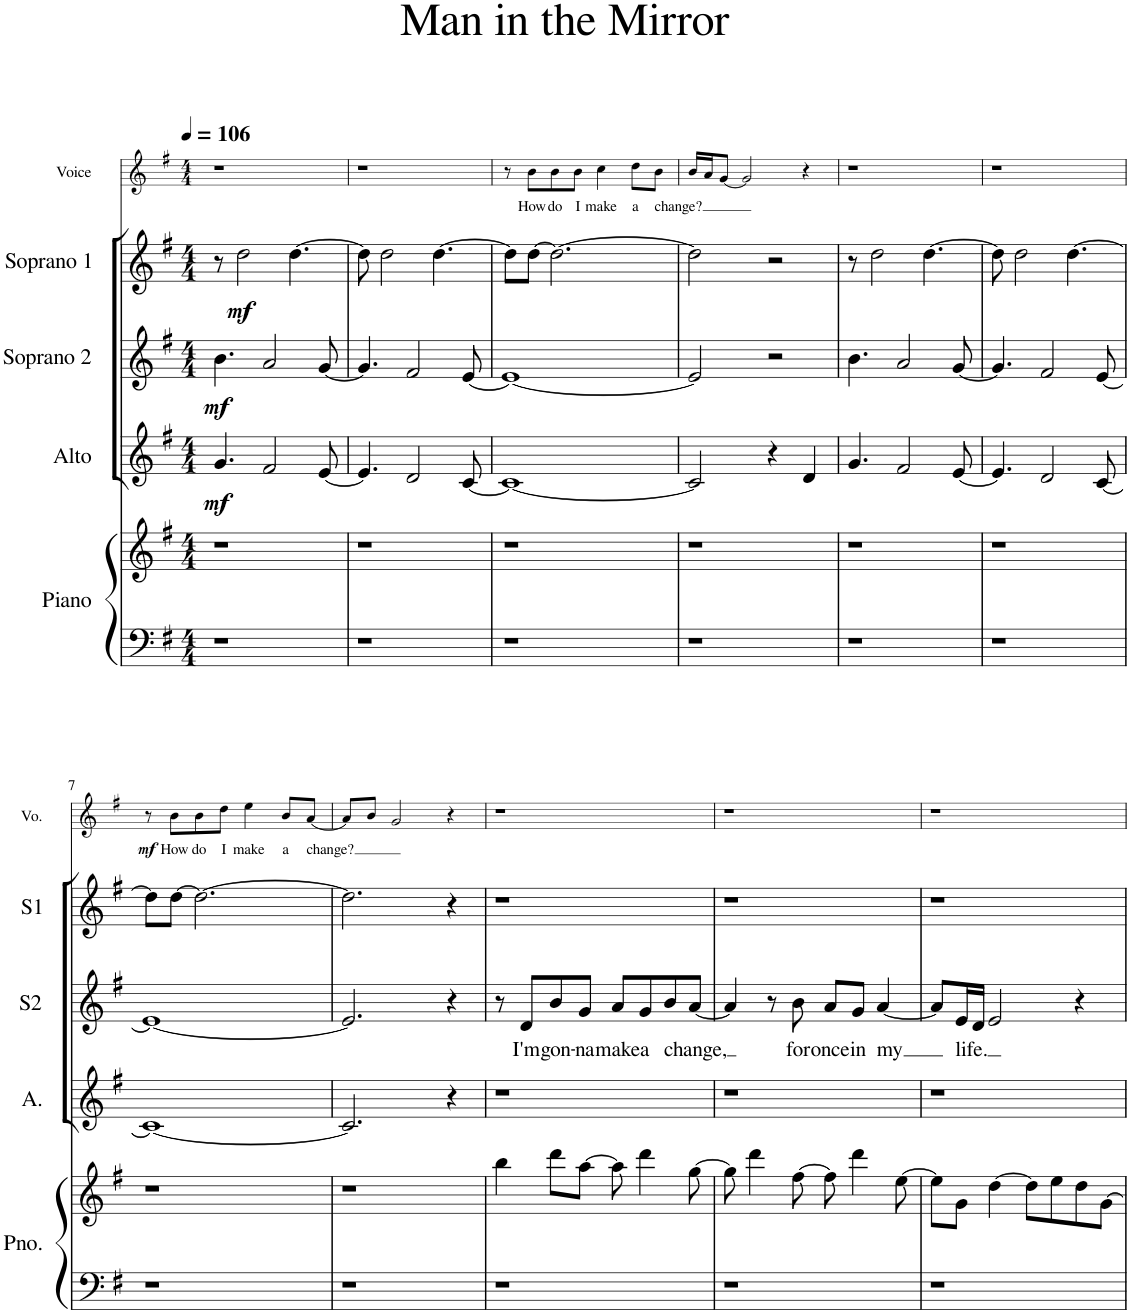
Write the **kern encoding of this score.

**kern	**kern	**kern	**dynam	**kern	**text	**dynam	**kern	**dynam	**kern	**text	**dynam
*part5	*part5	*part4	*part4	*part3	*part3	*part3	*part2	*part2	*part1	*part1	*part1
*staff6	*staff5	*staff4	*staff4	*staff3	*staff3	*staff3	*staff2	*staff2	*staff1	*staff1	*staff1
*I"Piano	*	*I"Alto	*	*I"Soprano 2	*	*	*I"Soprano 1	*	*I"Voice	*	*
*I'Pno.	*	*I'A.	*	*I'S2	*	*	*I'S1	*	*I'Vo.	*	*
*	*	*	*	*	*	*	*	*	*stria5	*	*
*clefF4	*clefG2	*clefG2	*	*clefG2	*	*	*clefG2	*	*clefG2	*	*
*	*	*Trd1c2	*	*	*	*	*	*	*	*	*
*k[f#]	*k[f#]	*k[f#]	*	*k[f#]	*	*	*k[f#]	*	*k[f#]	*	*
*G:	*G:	*G:	*	*G:	*	*	*G:	*	*G:	*	*
*M4/4	*M4/4	*M4/4	*	*M4/4	*	*	*M4/4	*	*M4/4	*	*
*MM106	*MM106	*MM106	*	*MM106	*	*	*MM106	*	*MM106	*	*
=1	=1	=1	=1	=1	=1	=1	=1	=1	=1	=1	=1
!	!	!	!LO:DY:b	!	!	!LO:DY:b	!	!	!	!	!
1r	1r	4.g/	mf	4.b\	.	mf	8r	.	1r	.	.
!	!	!	!	!	!	!	!	!LO:DY:b	!	!	!
.	.	.	.	.	.	.	2dd\	mf	.	.	.
.	.	2f#/	.	2a/	.	.	.	.	.	.	.
.	.	.	.	.	.	.	[4.dd\	.	.	.	.
.	.	[8e/	.	[8g/	.	.	.	.	.	.	.
=2	=2	=2	=2	=2	=2	=2	=2	=2	=2	=2	=2
1r	1r	4.e/]	.	4.g/]	.	.	8dd\]	.	1r	.	.
.	.	.	.	.	.	.	2dd\	.	.	.	.
.	.	2d/	.	2f#/	.	.	.	.	.	.	.
.	.	.	.	.	.	.	[4.dd\	.	.	.	.
.	.	[8c/	.	[8e/	.	.	.	.	.	.	.
=3	=3	=3	=3	=3	=3	=3	=3	=3	=3	=3	=3
1r	1r	1c_	.	1e_	.	.	8dd\L]	.	8r	.	.
!	!	!	!	!	!	!	!	!	!	!LO:LY:b	!
.	.	.	.	.	.	.	[8dd\J	.	8b\L	How	.
!	!	!	!	!	!	!	!	!	!	!LO:LY:b	!
.	.	.	.	.	.	.	2.dd\_	.	8b\	do	.
!	!	!	!	!	!	!	!	!	!	!LO:LY:b	!
.	.	.	.	.	.	.	.	.	8b\J	I	.
!	!	!	!	!	!	!	!	!	!	!LO:LY:b	!
.	.	.	.	.	.	.	.	.	4cc\	make	.
!	!	!	!	!	!	!	!	!	!	!LO:LY:b	!
.	.	.	.	.	.	.	.	.	8dd\L	a	.
!	!	!	!	!	!	!	!	!	!	!LO:LY:b	!
.	.	.	.	.	.	.	.	.	8b\J	change?	.
=4	=4	=4	=4	=4	=4	=4	=4	=4	=4	=4	=4
1r	1r	2c/]	.	2e/]	.	.	2dd\]	.	16b/LL	.	.
.	.	.	.	.	.	.	.	.	16a/J	.	.
.	.	.	.	.	.	.	.	.	[8g/J	.	.
.	.	.	.	.	.	.	.	.	2g/]	.	.
.	.	4r	.	2r	.	.	2r	.	.	.	.
.	.	4d/	.	.	.	.	.	.	4r	.	.
=5	=5	=5	=5	=5	=5	=5	=5	=5	=5	=5	=5
1r	1r	4.g/	.	4.b\	.	.	8r	.	1r	.	.
.	.	.	.	.	.	.	2dd\	.	.	.	.
.	.	2f#/	.	2a/	.	.	.	.	.	.	.
.	.	.	.	.	.	.	[4.dd\	.	.	.	.
.	.	[8e/	.	[8g/	.	.	.	.	.	.	.
=6	=6	=6	=6	=6	=6	=6	=6	=6	=6	=6	=6
1r	1r	4.e/]	.	4.g/]	.	.	8dd\]	.	1r	.	.
.	.	.	.	.	.	.	2dd\	.	.	.	.
.	.	2d/	.	2f#/	.	.	.	.	.	.	.
.	.	.	.	.	.	.	[4.dd\	.	.	.	.
.	.	[8c/	.	[8e/	.	.	.	.	.	.	.
!!LO:LB:g=z
=7	=7	=7	=7	=7	=7	=7	=7	=7	=7	=7	=7
!	!	!	!	!	!	!	!	!	!	!	!LO:DY:b
1r	1r	1c_	.	1e_	.	.	8dd\L]	.	8r	.	mf
!	!	!	!	!	!	!	!	!	!	!LO:LY:b	!
.	.	.	.	.	.	.	[8dd\J	.	8b\L	How	.
!	!	!	!	!	!	!	!	!	!	!LO:LY:b	!
.	.	.	.	.	.	.	2.dd\_	.	8b\	do	.
!	!	!	!	!	!	!	!	!	!	!LO:LY:b	!
.	.	.	.	.	.	.	.	.	8dd\J	I	.
!	!	!	!	!	!	!	!	!	!	!LO:LY:b	!
.	.	.	.	.	.	.	.	.	4ee\	make	.
!	!	!	!	!	!	!	!	!	!	!LO:LY:b	!
.	.	.	.	.	.	.	.	.	8b/L	a	.
!	!	!	!	!	!	!	!	!	!	!LO:LY:b	!
.	.	.	.	.	.	.	.	.	[8a/J	change?	.
=8	=8	=8	=8	=8	=8	=8	=8	=8	=8	=8	=8
1r	1r	2.c/]	.	2.e/]	.	.	2.dd\]	.	8a/L]	.	.
.	.	.	.	.	.	.	.	.	8b/J	.	.
.	.	.	.	.	.	.	.	.	2g/	.	.
.	.	4r	.	4r	.	.	4r	.	4r	.	.
=9	=9	=9	=9	=9	=9	=9	=9	=9	=9	=9	=9
1r	4bb\	1r	.	8r	.	.	1r	.	1r	.	.
!	!	!	!	!	!LO:LY:b	!	!	!	!	!	!
.	.	.	.	8d/L	I'm	.	.	.	.	.	.
!	!	!	!	!	!LO:LY:b	!	!	!	!	!	!
.	8ddd\L	.	.	8b/	gon-	.	.	.	.	.	.
!	!	!	!	!	!LO:LY:b	!	!	!	!	!	!
.	[8aa\J	.	.	8g/J	-na	.	.	.	.	.	.
!	!	!	!	!	!LO:LY:b	!	!	!	!	!	!
.	8aa\]	.	.	8a/L	make	.	.	.	.	.	.
!	!	!	!	!	!LO:LY:b	!	!	!	!	!	!
.	4ddd\	.	.	8g/	a	.	.	.	.	.	.
!	!	!	!	!	!LO:LY:b	!	!	!	!	!	!
.	.	.	.	8b/	change,	.	.	.	.	.	.
.	[8gg\	.	.	[8a/J	.	.	.	.	.	.	.
=10	=10	=10	=10	=10	=10	=10	=10	=10	=10	=10	=10
1r	8gg\]	1r	.	4a/]	.	.	1r	.	1r	.	.
.	4ddd\	.	.	.	.	.	.	.	.	.	.
.	.	.	.	8r	.	.	.	.	.	.	.
!	!	!	!	!	!LO:LY:b	!	!	!	!	!	!
.	[8ff#\	.	.	8b\	for	.	.	.	.	.	.
!	!	!	!	!	!LO:LY:b	!	!	!	!	!	!
.	8ff#\]	.	.	8a/L	once	.	.	.	.	.	.
!	!	!	!	!	!LO:LY:b	!	!	!	!	!	!
.	4ddd\	.	.	8g/J	in	.	.	.	.	.	.
!	!	!	!	!	!LO:LY:b	!	!	!	!	!	!
.	.	.	.	[4a/	my	.	.	.	.	.	.
.	[8ee\	.	.	.	.	.	.	.	.	.	.
=11	=11	=11	=11	=11	=11	=11	=11	=11	=11	=11	=11
1r	8ee\L]	1r	.	8a/L]	.	.	1r	.	1r	.	.
!	!	!	!	!	!LO:LY:b	!	!	!	!	!	!
.	8g\J	.	.	16e/L	life.	.	.	.	.	.	.
.	.	.	.	16d/JJ	.	.	.	.	.	.	.
.	[4dd\	.	.	2e/	.	.	.	.	.	.	.
.	8dd\L]	.	.	.	.	.	.	.	.	.	.
.	8ee\	.	.	.	.	.	.	.	.	.	.
.	8dd\	.	.	4r	.	.	.	.	.	.	.
.	[8g\J	.	.	.	.	.	.	.	.	.	.
=	=	=	=	=	=	=	=	=	=	=	=
*-	*-	*-	*-	*-	*-	*-	*-	*-	*-	*-	*-
